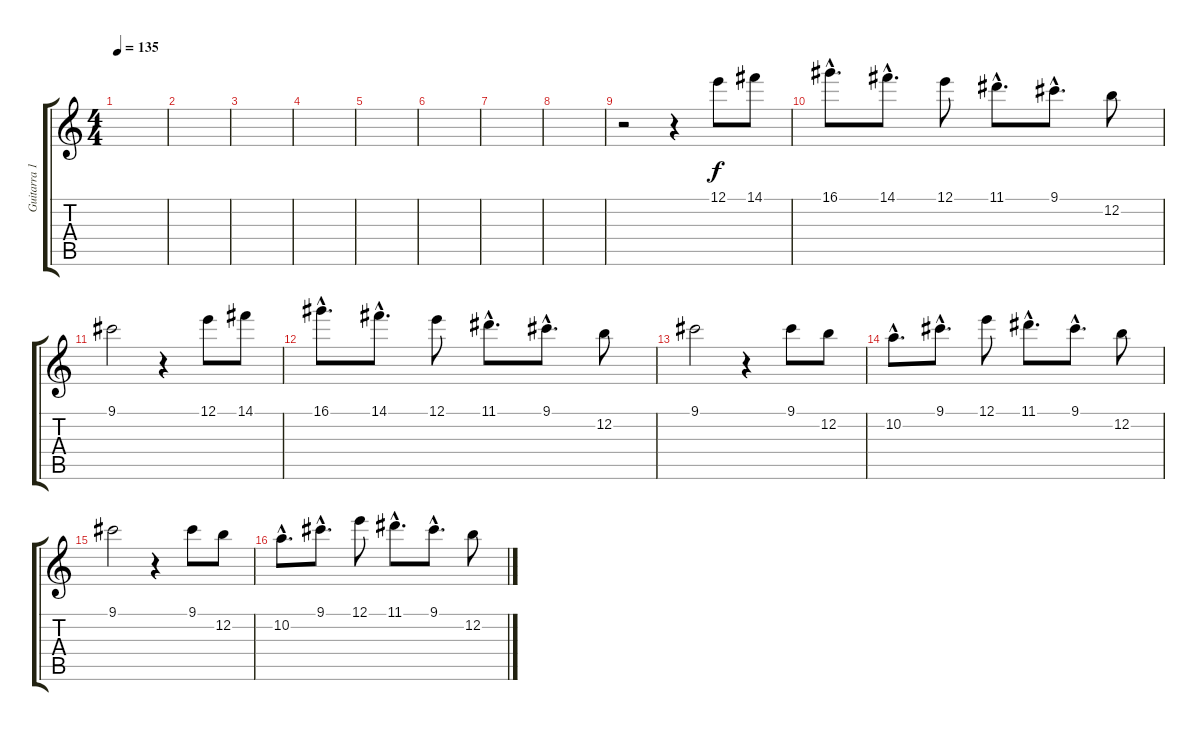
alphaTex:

\track ("Guitarra 1 (Solo)" "Guitarra 1") {instrument distortionguitar}
\staff {score tabs}
\tuning (E4 B3 G3 D3 A2 E2) {hide}
\ts (4 4)
\tempo 135
\clef g2
\ks c
|
|
|
|
|
|
|
|
r.2 r.4 12.1.8 14.1.8 |
16.1{hac}.8{d} 14.1{hac}.8{d} 12.1.8 11.1{hac}.8{d} 9.1{hac}.8{d} 12.2.8 |
9.1.2 r.4 12.1.8 14.1.8 |
16.1{hac}.8{d} 14.1{hac}.8{d} 12.1.8 11.1{hac}.8{d} 9.1{hac}.8{d} 12.2.8 |
9.1.2 r.4 9.1.8 12.2.8 |
10.2{hac}.8{d} 9.1{hac}.8{d} 12.1.8 11.1{hac}.8{d} 9.1{hac}.8{d} 12.2.8 |
9.1.2 r.4 9.1.8 12.2.8 |
10.2{hac}.8{d} 9.1{hac}.8{d} 12.1.8 11.1{hac}.8{d} 9.1{hac}.8{d} 12.2.8
